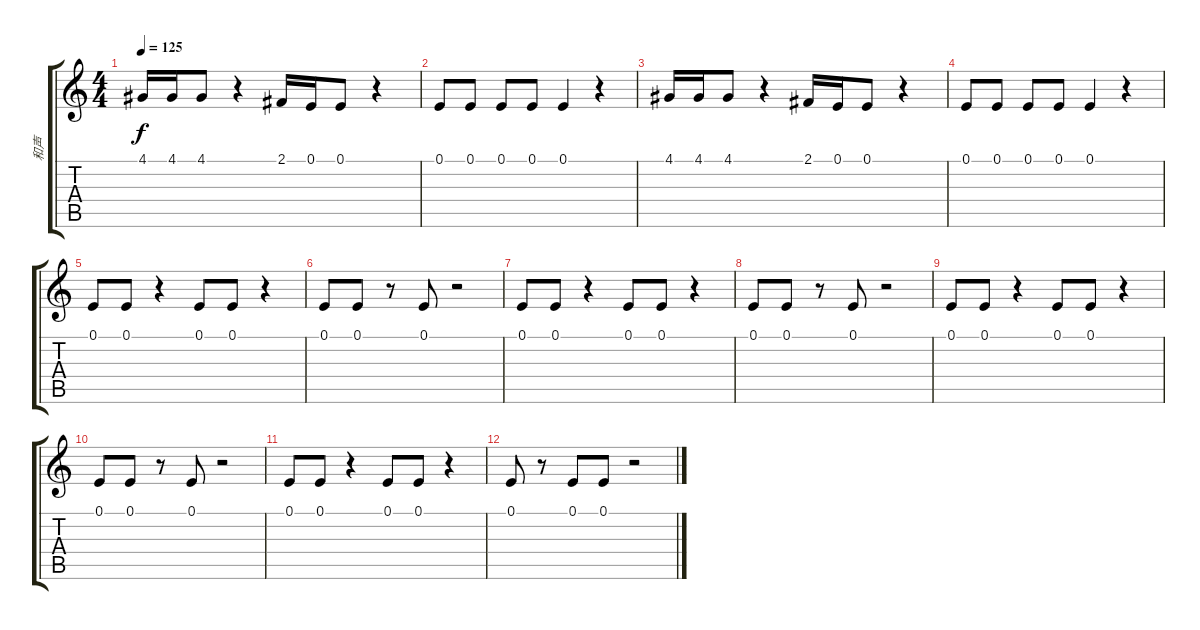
\track ("和声" "和声") {instrument synthvoice}
\staff {score tabs}
\tuning (E4 B3 G3 D3 A2 E2) {hide}
\ts (4 4)
\tempo 125
\clef g2
\ks c
4.1.16{dy f} 4.1.16 4.1.8 r.4 2.1.16 0.1.16 0.1.8 r.4 |
0.1.8 0.1.8 0.1.8 0.1.8 0.1.4 r.4 |
4.1.16 4.1.16 4.1.8 r.4 2.1.16 0.1.16 0.1.8 r.4 |
0.1.8 0.1.8 0.1.8 0.1.8 0.1.4 r.4 |
0.1.8 0.1.8 r.4 0.1.8 0.1.8 r.4 |
0.1.8 0.1.8 r.8 0.1.8 r.2 |
0.1.8 0.1.8 r.4 0.1.8 0.1.8 r.4 |
0.1.8 0.1.8 r.8 0.1.8 r.2 |
0.1.8 0.1.8 r.4 0.1.8 0.1.8 r.4 |
0.1.8 0.1.8 r.8 0.1.8 r.2 |
0.1.8 0.1.8 r.4 0.1.8 0.1.8 r.4 |
0.1.8 r.8 0.1.8 0.1.8 r.2
